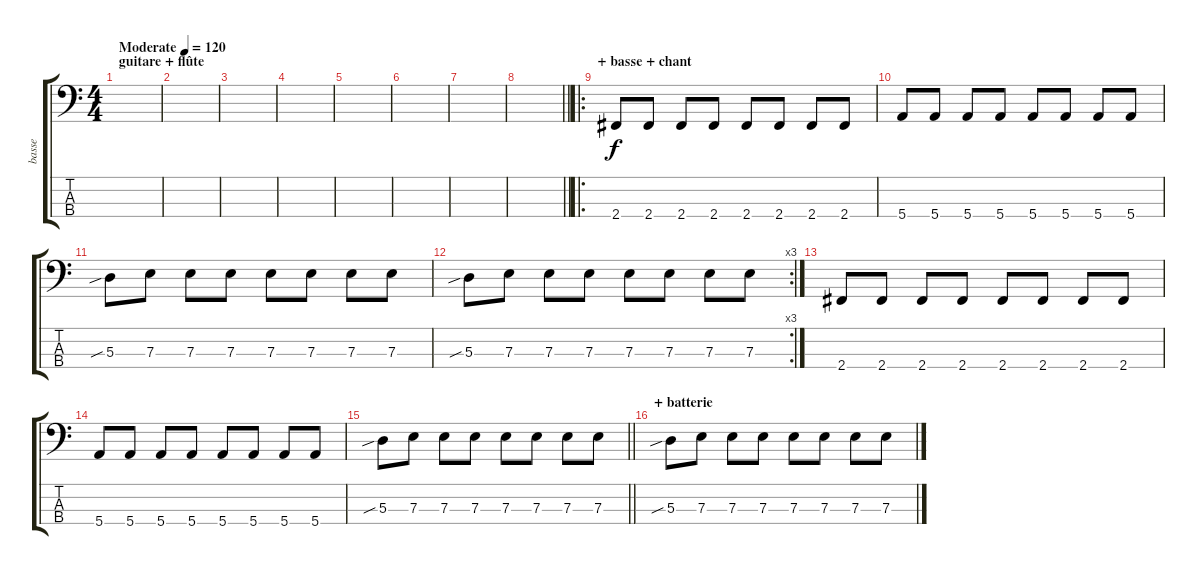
\track ("basse" "basse") {instrument electricbassfinger}
\staff {score tabs}
\tuning (G2 D2 A1 E1) {hide}
\ts (4 4)
\section ("" "guitare + flûte")
\tempo (120 "Moderate")
\clef f4
\ks c
|
|
|
|
|
|
|
\barLineRight lightlight
|
\ro
\section ("" "+ basse + chant")
2.4.8 2.4.8 2.4.8 2.4.8 2.4.8 2.4.8 2.4.8 2.4.8 |
5.4.8 5.4.8 5.4.8 5.4.8 5.4.8 5.4.8 5.4.8 5.4.8 |
5.3{sib}.8 7.3.8 7.3.8 7.3.8 7.3.8 7.3.8 7.3.8 7.3.8 |
\rc 3
5.3{sib}.8 7.3.8 7.3.8 7.3.8 7.3.8 7.3.8 7.3.8 7.3.8 |
2.4.8 2.4.8 2.4.8 2.4.8 2.4.8 2.4.8 2.4.8 2.4.8 |
5.4.8 5.4.8 5.4.8 5.4.8 5.4.8 5.4.8 5.4.8 5.4.8 |
\barLineRight lightlight
5.3{sib}.8 7.3.8 7.3.8 7.3.8 7.3.8 7.3.8 7.3.8 7.3.8 |
\section ("" "+ batterie")
5.3{sib}.8 7.3.8 7.3.8 7.3.8 7.3.8 7.3.8 7.3.8 7.3.8
